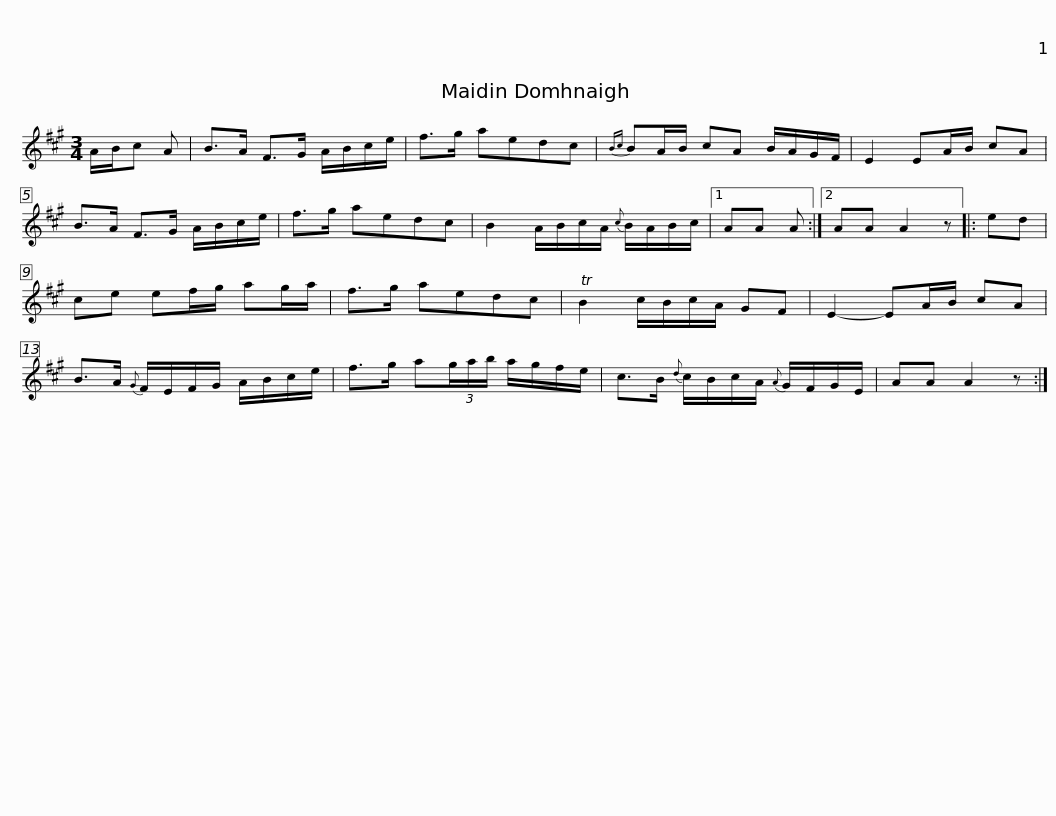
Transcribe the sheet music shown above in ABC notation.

X:1
L:1/8
M:3/4
I:linebreak $
K:A
V:1 treble
V:1
 A/B/c A | B>A F>G A/B/c/e/ | f>g aedc |{Bc} BA/B/ cA B/A/G/F/ | E2 EA/B/ cA | %5
 B>A F>G A/B/c/e/ |$ f>g aedc | B2 A/B/c/A/{c} B/A/B/c/ |1 AA A :|2 AA A2 z |: %10
 ed | ce ef/g/ ag/a/ | f>g aedc |$ TB2 c/B/c/A/ GF | E2- EA/B/ cA | %15
 B>A{G} F/E/F/G/ A/B/c/e/ | f>g a(3g/a/b/ a/g/f/e/ |$ c>B{d} c/B/c/A/{A} G/F/G/E/ | AA A2 z :| %19
